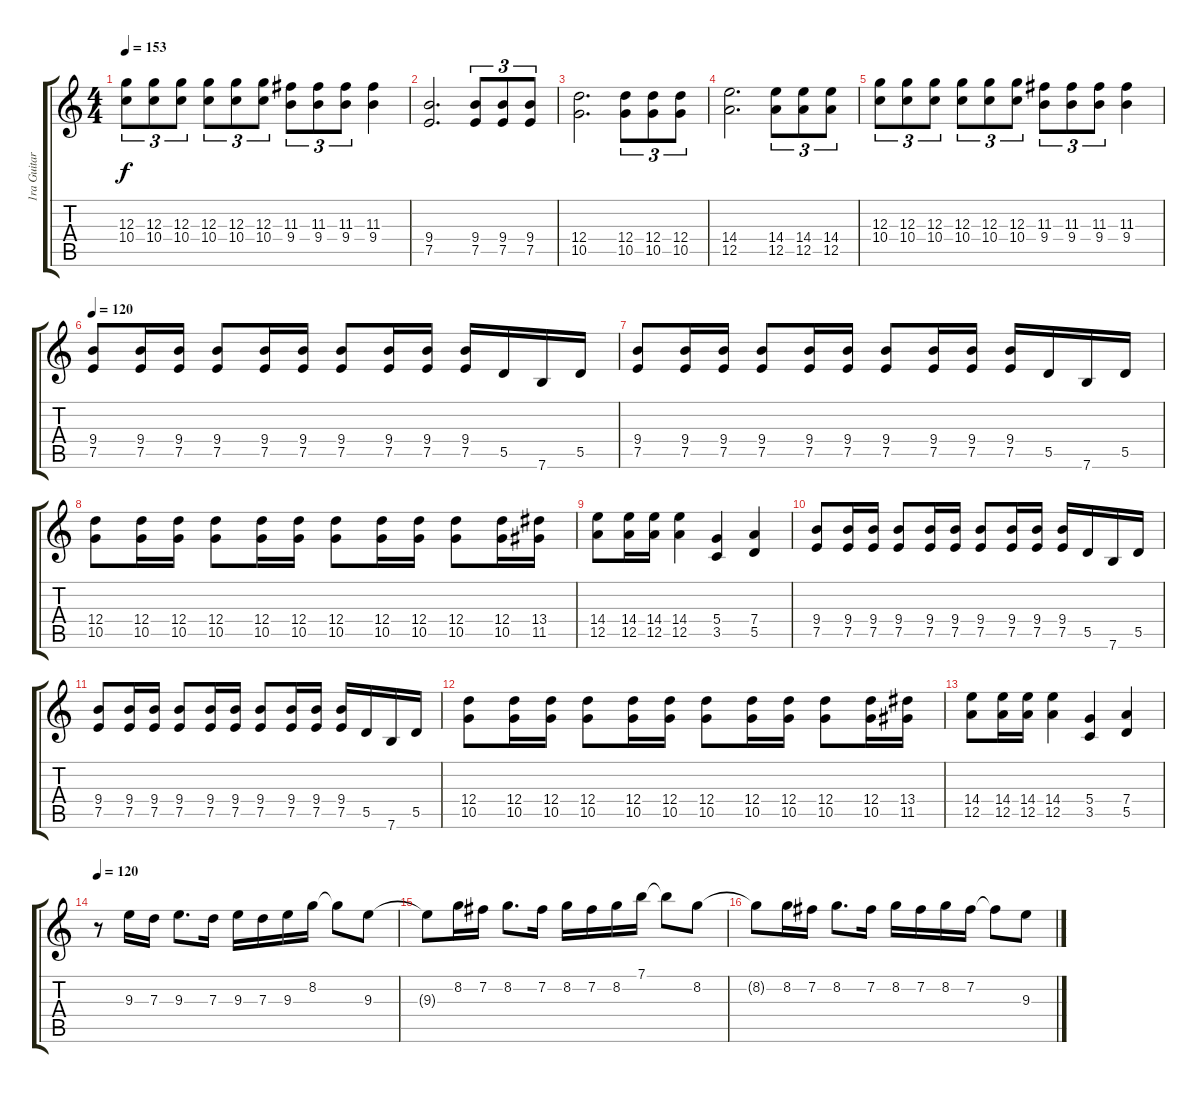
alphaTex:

\track ("1ra Guitarra" "1ra Guitar") {instrument distortionguitar}
\staff {score tabs}
\tuning (E4 B3 G3 D3 A2 E2) {hide}
\ts (4 4)
\tempo 153
\clef g2
\ks c
(12.3 10.4).8{tu (3 2) dy f} (12.3 10.4).8{tu (3 2)} (12.3 10.4).8{tu (3 2)} (12.3 10.4).8{tu (3 2)} (12.3 10.4).8{tu (3 2)} (12.3 10.4).8{tu (3 2)} (11.3 9.4).8{tu (3 2)} (11.3 9.4).8{tu (3 2)} (11.3 9.4).8{tu (3 2)} (11.3 9.4).4 |
(9.4 7.5).2{d} (9.4 7.5).8{tu (3 2)} (9.4 7.5).8{tu (3 2)} (9.4 7.5).8{tu (3 2)} |
(12.4 10.5).2{d} (12.4 10.5).8{tu (3 2)} (12.4 10.5).8{tu (3 2)} (12.4 10.5).8{tu (3 2)} |
(14.4 12.5).2{d} (14.4 12.5).8{tu (3 2)} (14.4 12.5).8{tu (3 2)} (14.4 12.5).8{tu (3 2)} |
(12.3 10.4).8{tu (3 2)} (12.3 10.4).8{tu (3 2)} (12.3 10.4).8{tu (3 2)} (12.3 10.4).8{tu (3 2)} (12.3 10.4).8{tu (3 2)} (12.3 10.4).8{tu (3 2)} (11.3 9.4).8{tu (3 2)} (11.3 9.4).8{tu (3 2)} (11.3 9.4).8{tu (3 2)} (11.3 9.4).4 |
\tempo 120
(9.4 7.5).8 (9.4 7.5).16 (9.4 7.5).16 (9.4 7.5).8 (9.4 7.5).16 (9.4 7.5).16 (9.4 7.5).8 (9.4 7.5).16 (9.4 7.5).16 (9.4 7.5).16 5.5.16 7.6.16 5.5.16 |
(9.4 7.5).8 (9.4 7.5).16 (9.4 7.5).16 (9.4 7.5).8 (9.4 7.5).16 (9.4 7.5).16 (9.4 7.5).8 (9.4 7.5).16 (9.4 7.5).16 (9.4 7.5).16 5.5.16 7.6.16 5.5.16 |
(12.4 10.5).8 (12.4 10.5).16 (12.4 10.5).16 (12.4 10.5).8 (12.4 10.5).16 (12.4 10.5).16 (12.4 10.5).8 (12.4 10.5).16 (12.4 10.5).16 (12.4 10.5).8 (12.4 10.5).16 (13.4 11.5).16 |
(14.4 12.5).8 (14.4 12.5).16 (14.4 12.5).16 (14.4 12.5).4 (5.4 3.5).4 (7.4 5.5).4 |
(9.4 7.5).8 (9.4 7.5).16 (9.4 7.5).16 (9.4 7.5).8 (9.4 7.5).16 (9.4 7.5).16 (9.4 7.5).8 (9.4 7.5).16 (9.4 7.5).16 (9.4 7.5).16 5.5.16 7.6.16 5.5.16 |
(9.4 7.5).8 (9.4 7.5).16 (9.4 7.5).16 (9.4 7.5).8 (9.4 7.5).16 (9.4 7.5).16 (9.4 7.5).8 (9.4 7.5).16 (9.4 7.5).16 (9.4 7.5).16 5.5.16 7.6.16 5.5.16 |
(12.4 10.5).8 (12.4 10.5).16 (12.4 10.5).16 (12.4 10.5).8 (12.4 10.5).16 (12.4 10.5).16 (12.4 10.5).8 (12.4 10.5).16 (12.4 10.5).16 (12.4 10.5).8 (12.4 10.5).16 (13.4 11.5).16 |
(14.4 12.5).8 (14.4 12.5).16 (14.4 12.5).16 (14.4 12.5).4 (5.4 3.5).4 (7.4 5.5).4 |
\tempo 120
r.8 9.3.16 7.3.16 9.3.8{d} 7.3.16 9.3.16 7.3.16 9.3.16 8.2.16 8.2{t}.8 9.3.8 |
9.3{t}.8 8.2.16 7.2.16 8.2.8{d} 7.2.16 8.2.16 7.2.16 8.2.16 7.1.16 7.1{t}.8 8.2.8 |
8.2{t}.8 8.2.16 7.2.16 8.2.8{d} 7.2.16 8.2.16 7.2.16 8.2.16 7.2.16 7.2{t}.8 9.3.8
